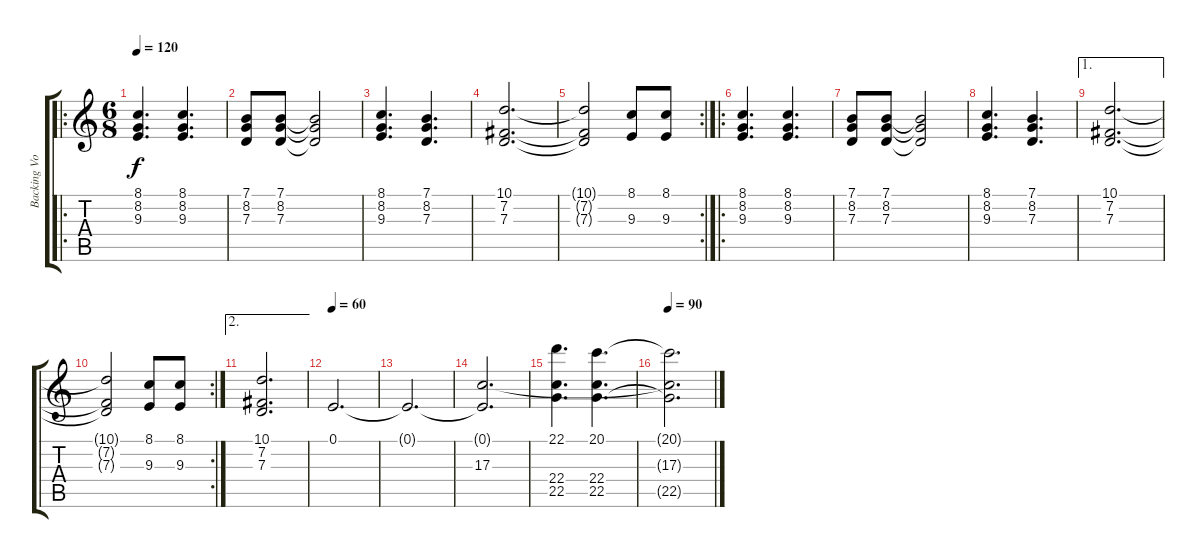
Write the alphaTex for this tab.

\track ("Backing Vocals" "Backing Vo") {instrument choiraahs}
\staff {score tabs}
\tuning (E4 B3 G3 D3 A2 E2) {hide}
\ro
\ts (6 8)
\tempo 120
\clef g2
\ks c
(8.1 8.2 9.3).4{d dy f} (8.1 8.2 9.3).4{d} |
(7.1 8.2 7.3).8 (7.1 8.2 7.3).8 (7.1{t} 8.2{t} 7.3{t}).2 |
(8.1 8.2 9.3).4{d} (7.1 8.2 7.3).4{d} |
(10.1 7.2 7.3).2{d} |
\rc 2
(10.1{t} 7.2{t} 7.3{t}).2 (8.1 9.3).8 (8.1 9.3).8 |
\ro
(8.1 8.2 9.3).4{d} (8.1 8.2 9.3).4{d} |
(7.1 8.2 7.3).8 (7.1 8.2 7.3).8 (7.1{t} 8.2{t} 7.3{t}).2 |
(8.1 8.2 9.3).4{d} (7.1 8.2 7.3).4{d} |
\ae 1
(10.1 7.2 7.3).2{d} |
\rc 2
(10.1{t} 7.2{t} 7.3{t}).2 (8.1 9.3).8 (8.1 9.3).8 |
\ae 2
(10.1 7.2 7.3).2{d} |
\tempo 60
0.1.2{d} |
0.1{t}.2{d} |
(0.1{t} 17.3).2{d} |
(22.1 22.4 22.5).4{d} (20.1 22.4 22.5).4{d} |
\tempo 90
(20.1{t} 17.3{t} 22.5{t}).2{d}
